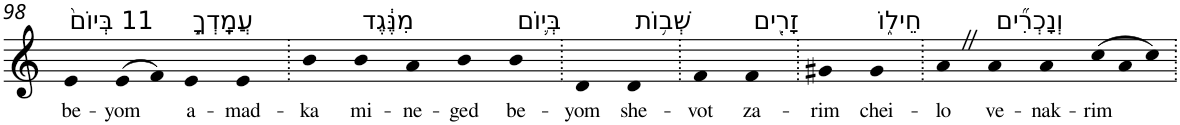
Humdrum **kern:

**kern	**text
*part1	*part1
*staff1	*staff1
*I"Piano	*
*I'Pno	*
!!LO:PB:g=z
*clefG2	*
*k[]	*
=98	=98
!LO:TX:a:t=11 בְּיוֹם֙	!
!	!LO:LY:b
4e	be-
!	!LO:LY:b
(>8e	-yom
8f)	.
!LO:TX:a:t=עֲמָֽדְךָ֣	!
!	!LO:LY:b
4e	a-
!	!LO:LY:b
4e	-mad-
=99.	=99.
!	!LO:LY:b
4b	-ka
!LO:TX:a:t=מִנֶּ֔גֶד	!
!	!LO:LY:b
4b	mi-
!	!LO:LY:b
4a	-ne-
!	!LO:LY:b
4b	-ged
!LO:TX:a:t=בְּי֛וֹם	!
!	!LO:LY:b
4b	be-
=100.	=100.
!	!LO:LY:b
4d	-yom
!LO:TX:a:t=שְׁב֥וֹת	!
!	!LO:LY:b
4d	she-
=101.	=101.
!	!LO:LY:b
4f	-vot
!LO:TX:a:t=זָרִ֖ים	!
!	!LO:LY:b
4f	za-
=102.	=102.
!	!LO:LY:b
4g#X	-rim
!LO:TX:a:t=חֵיל֑וֹ	!
!	!LO:LY:b
4g#	chei-
=103.	=103.
!	!LO:LY:b
4aZ	-lo
!LO:TX:a:t=וְנָכְרִ֞ים	!
!	!LO:LY:b
4a	ve-
!	!LO:LY:b
4a	-nak-
*Xtuplet	*
!	!LO:LY:b
(>12cc	-rim
12a	.
12cc)	.
=.	=.
*-	*-
